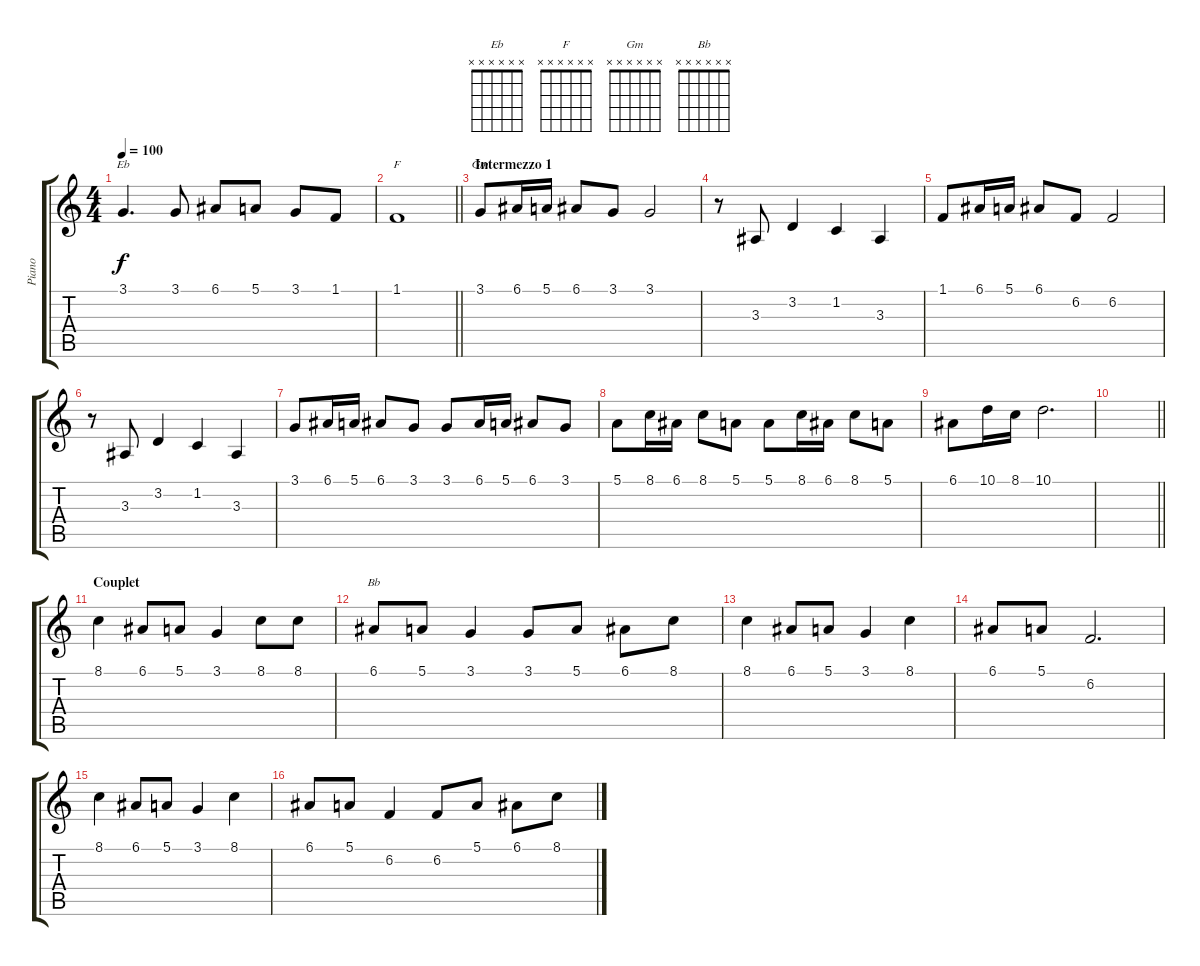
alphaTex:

\track ("Piano" "Piano") {instrument acousticgrandpiano}
\staff {score tabs}
\tuning (E4 B3 G3 D3 A2 E2) {hide}
\chord ("Eb" x x x x x x)
\chord ("F" x x x x x x)
\chord ("Gm" x x x x x x)
\chord ("Bb" x x x x x x)
\ts (4 4)
\tempo 100
\clef g2
\ks c
3.1.4{d ch "Eb" dy f} 3.1.8 6.1.8 5.1.8 3.1.8 1.1.8 |
\barLineRight lightlight
1.1.1{ch "F"} |
\section ("" "Intermezzo 1")
3.1.8{ch "Gm"} 6.1.16 5.1.16 6.1.8 3.1.8 3.1.2 |
r.8 3.3.8 3.2.4 1.2.4 3.3.4 |
1.1.8 6.1.16 5.1.16 6.1.8 6.2.8 6.2.2 |
r.8 3.3.8 3.2.4 1.2.4 3.3.4 |
3.1.8 6.1.16 5.1.16 6.1.8 3.1.8 3.1.8 6.1.16 5.1.16 6.1.8 3.1.8 |
5.1.8 8.1.16 6.1.16 8.1.8 5.1.8 5.1.8 8.1.16 6.1.16 8.1.8 5.1.8 |
6.1.8 10.1.16 8.1.16 10.1.2{d} |
\barLineRight lightlight
|
\section ("" "Couplet")
8.1.4 6.1.8 5.1.8 3.1.4 8.1.8 8.1.8 |
6.1.8{ch "Bb"} 5.1.8 3.1.4 3.1.8 5.1.8 6.1.8 8.1.8 |
8.1.4 6.1.8 5.1.8 3.1.4 8.1.4 |
6.1.8 5.1.8 6.2.2{d} |
8.1.4 6.1.8 5.1.8 3.1.4 8.1.4 |
6.1.8 5.1.8 6.2.4 6.2.8 5.1.8 6.1.8 8.1.8
